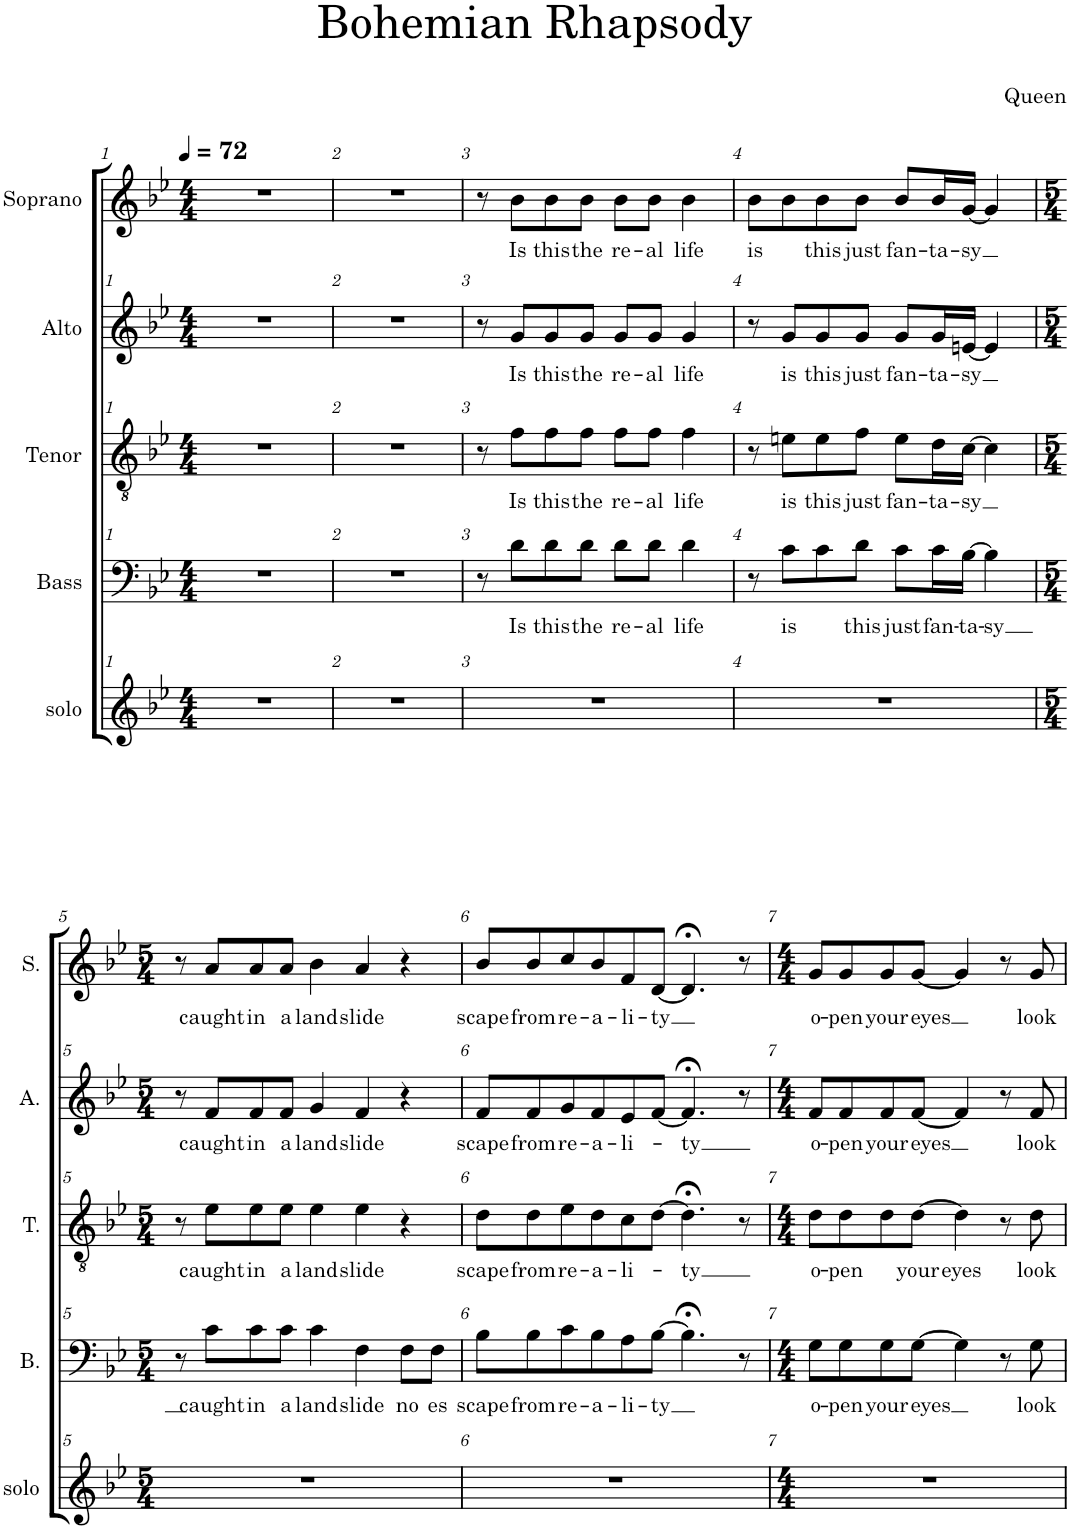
**kern	**kern	**text	**kern	**text	**kern	**text	**kern	**text
*part5	*part4	*part4	*part3	*part3	*part2	*part2	*part1	*part1
*staff5	*staff4	*staff4	*staff3	*staff3	*staff2	*staff2	*staff1	*staff1
*I"solo	*I"Bass	*	*I"Tenor	*	*I"Alto	*	*I"Soprano	*
*I'solo	*I'B.	*	*I'T.	*	*I'A.	*	*I'S.	*
*clefG2	*clefF4	*	*clefGv2	*	*clefG2	*	*clefG2	*
*k[b-e-]	*k[b-e-]	*	*k[b-e-]	*	*k[b-e-]	*	*k[b-e-]	*
*M4/4	*M4/4	*	*M4/4	*	*M4/4	*	*M4/4	*
*MM72	*MM72	*	*MM72	*	*MM72	*	*MM72	*
=1	=1	=1	=1	=1	=1	=1	=1	=1
1r	1r	.	1r	.	1r	.	1r	.
=2	=2	=2	=2	=2	=2	=2	=2	=2
1r	1r	.	1r	.	1r	.	1r	.
=3	=3	=3	=3	=3	=3	=3	=3	=3
1r	8r	.	8r	.	8r	.	8r	.
!	!	!LO:LY:b	!	!LO:LY:b	!	!LO:LY:b	!	!LO:LY:b
.	8d\L	Is	8f\L	Is	8g/L	Is	8b-\L	Is
!	!	!LO:LY:b	!	!LO:LY:b	!	!LO:LY:b	!	!LO:LY:b
.	8d\	this	8f\	this	8g/	this	8b-\	this
!	!	!LO:LY:b	!	!LO:LY:b	!	!LO:LY:b	!	!LO:LY:b
.	8d\J	the	8f\J	the	8g/J	the	8b-\J	the
!	!	!LO:LY:b	!	!LO:LY:b	!	!LO:LY:b	!	!LO:LY:b
.	8d\L	re-	8f\L	re-	8g/L	re-	8b-\L	re-
!	!	!LO:LY:b	!	!LO:LY:b	!	!LO:LY:b	!	!LO:LY:b
.	8d\J	-al	8f\J	-al	8g/J	-al	8b-\J	-al
!	!	!LO:LY:b	!	!LO:LY:b	!	!LO:LY:b	!	!LO:LY:b
.	4d\	life	4f\	life	4g/	life	4b-\	life
=4	=4	=4	=4	=4	=4	=4	=4	=4
!	!	!	!	!	!	!	!	!LO:LY:b
1r	8r	.	8r	.	8r	.	8b-\L	is
!	!	!LO:LY:b	!	!LO:LY:b	!	!LO:LY:b	!	!
.	8c\L	is	8en\L	is	8g/L	is	8b-\	.
!	!	!	!	!LO:LY:b	!	!LO:LY:b	!	!LO:LY:b
.	8c\	.	8e\	this	8g/	this	8b-\	this
!	!	!LO:LY:b	!	!LO:LY:b	!	!LO:LY:b	!	!LO:LY:b
.	8d\J	this	8f\J	just	8g/J	just	8b-\J	just
!	!	!LO:LY:b	!	!LO:LY:b	!	!LO:LY:b	!	!LO:LY:b
.	8c\L	just	8e\L	fan-	8g/L	fan-	8b-/L	fan-
!	!	!LO:LY:b	!	!LO:LY:b	!	!LO:LY:b	!	!LO:LY:b
.	16c\L	fan-	16d\L	-ta-	16g/L	-ta-	16b-/L	-ta-
!	!	!LO:LY:b	!	!LO:LY:b	!	!LO:LY:b	!	!LO:LY:b
.	[16B-\JJ	-ta-	[16c\JJ	-sy	[16en/JJ	-sy	[16g/JJ	-sy
!	!	!LO:LY:b	!	!	!	!	!	!
.	4B-\]	-sy	4c\]	.	4e/]	.	4g/]	.
!!LO:LB:g=z
=5	=5	=5	=5	=5	=5	=5	=5	=5
*M5/4	*M5/4	*	*M5/4	*	*M5/4	*	*M5/4	*
4%5r	8r	.	8r	.	8r	.	8r	.
!	!	!LO:LY:b	!	!LO:LY:b	!	!LO:LY:b	!	!LO:LY:b
.	8c\L	caught	8e-\L	caught	8f/L	caught	8a/L	caught
!	!	!LO:LY:b	!	!LO:LY:b	!	!LO:LY:b	!	!LO:LY:b
.	8c\	in	8e-\	in	8f/	in	8a/	in
!	!	!LO:LY:b	!	!LO:LY:b	!	!LO:LY:b	!	!LO:LY:b
.	8c\J	a	8e-\J	a	8f/J	a	8a/J	a
!	!	!LO:LY:b	!	!LO:LY:b	!	!LO:LY:b	!	!LO:LY:b
.	4c\	land	4e-\	land	4g/	land	4b-\	land
!	!	!LO:LY:b	!	!LO:LY:b	!	!LO:LY:b	!	!LO:LY:b
.	4F\	slide	4e-\	slide	4f/	slide	4a/	slide
!	!	!LO:LY:b	!	!	!	!	!	!
.	8F\L	no	4r	.	4r	.	4r	.
!	!	!LO:LY:b	!	!	!	!	!	!
.	8F\J	es	.	.	.	.	.	.
=6	=6	=6	=6	=6	=6	=6	=6	=6
!	!	!LO:LY:b	!	!LO:LY:b	!	!LO:LY:b	!	!LO:LY:b
4%5r	8B-\L	scape	8d\L	scape	8f/L	scape	8b-/L	scape
!	!	!LO:LY:b	!	!LO:LY:b	!	!LO:LY:b	!	!LO:LY:b
.	8B-\	from	8d\	from	8f/	from	8b-/	from
!	!	!LO:LY:b	!	!LO:LY:b	!	!LO:LY:b	!	!LO:LY:b
.	8c\	re-	8e-\	re-	8g/	re-	8cc/	re-
!	!	!LO:LY:b	!	!LO:LY:b	!	!LO:LY:b	!	!LO:LY:b
.	8B-\	-a-	8d\	-a-	8f/	-a-	8b-/	-a-
!	!	!LO:LY:b	!	!LO:LY:b	!	!LO:LY:b	!	!LO:LY:b
.	8A\	-li-	8c\	-li-	8e-/	-li-	8f/	-li-
!	!	!LO:LY:b	!	!	!	!	!	!LO:LY:b
.	[8B-\J	-ty	[8d\J	.	[8f/J	.	[8d/J	-ty
!	!	!	!	!LO:LY:b	!	!LO:LY:b	!	!
.	4.B-;<\]	.	4.d;<\]	-ty	4.f;</]	-ty	4.d;</]	.
.	8r	.	8r	.	8r	.	8r	.
=7	=7	=7	=7	=7	=7	=7	=7	=7
*M4/4	*M4/4	*	*M4/4	*	*M4/4	*	*M4/4	*
!	!	!LO:LY:b	!	!LO:LY:b	!	!LO:LY:b	!	!LO:LY:b
1r	8G\L	o-	8d\L	o-	8f/L	o-	8g/L	o-
!	!	!LO:LY:b	!	!LO:LY:b	!	!LO:LY:b	!	!LO:LY:b
.	8G\	-pen	8d\	-pen	8f/	-pen	8g/	-pen
!	!	!LO:LY:b	!	!	!	!LO:LY:b	!	!LO:LY:b
.	8G\	your	8d\	.	8f/	your	8g/	your
!	!	!LO:LY:b	!	!LO:LY:b	!	!LO:LY:b	!	!LO:LY:b
.	[8G\J	eyes	[8d\J	your	[8f/J	eyes	[8g/J	eyes
!	!	!	!	!LO:LY:b	!	!	!	!
.	4G\]	.	4d\]	eyes	4f/]	.	4g/]	.
.	8r	.	8r	.	8r	.	8r	.
!	!	!LO:LY:b	!	!LO:LY:b	!	!LO:LY:b	!	!LO:LY:b
.	8G\	look	8d\	look	8f/	look	8g/	look
=	=	=	=	=	=	=	=	=
*-	*-	*-	*-	*-	*-	*-	*-	*-
